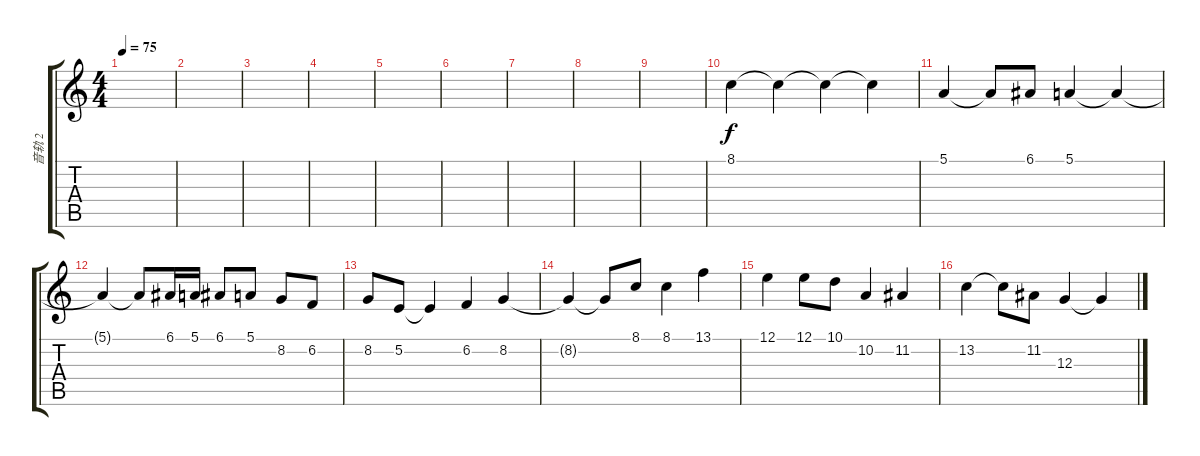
\track ("音轨 2" "音轨 2") {instrument violin}
\staff {score tabs}
\tuning (E4 B3 G3 D3 A2 E2) {hide}
\ts (4 4)
\tempo 75
\clef g2
\ks c
|
|
|
|
|
|
|
|
|
8.1.4 8.1{t}.4 8.1{t}.4 8.1{t}.4 |
5.1.4 5.1{t}.8 6.1.8 5.1.4 5.1{t}.4 |
5.1{t}.4 5.1{t}.8 6.1.16 5.1.16 6.1.8 5.1.8 8.2.8 6.2.8 |
8.2.8 5.2.8 5.2{t}.4 6.2.4 8.2.4 |
8.2{t}.4 8.2{t}.8 8.1.8 8.1.4 13.1.4 |
12.1.4 12.1.8 10.1.8 10.2.4 11.2.4 |
13.2.4 13.2{t}.8 11.2.8 12.3.4 12.3{t}.4
